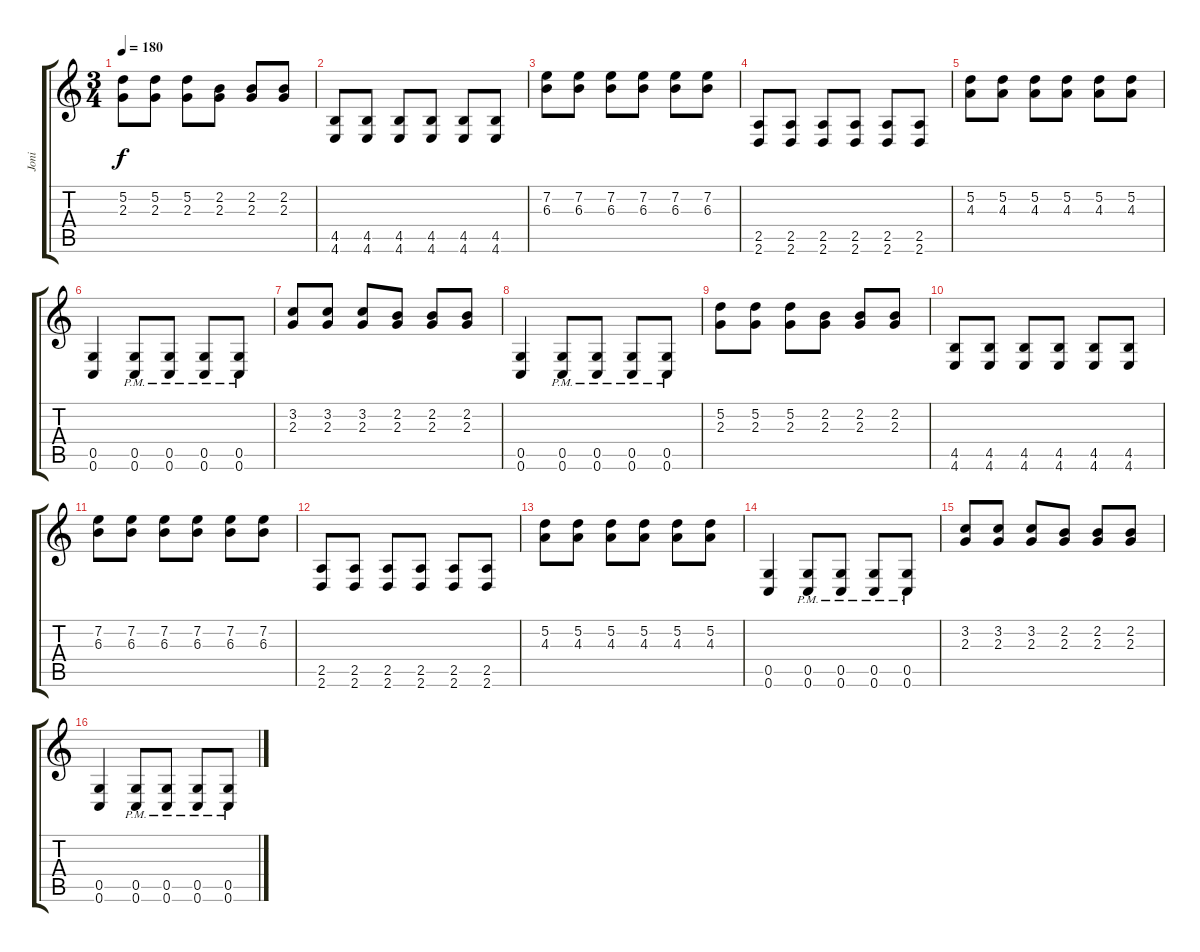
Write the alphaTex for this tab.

\track ("Joni" "Joni") {instrument distortionguitar}
\staff {score tabs}
\tuning (D4 A3 F3 C3 G2 C2) {hide}
\ts (3 4)
\tempo 180
\clef g2
\ks c
(5.2 2.3).8{dy f} (5.2 2.3).8 (5.2 2.3).8 (2.2 2.3).8 (2.2 2.3).8 (2.2 2.3).8 |
(4.5 4.6).8 (4.5 4.6).8 (4.5 4.6).8 (4.5 4.6).8 (4.5 4.6).8 (4.5 4.6).8 |
(7.2 6.3).8 (7.2 6.3).8 (7.2 6.3).8 (7.2 6.3).8 (7.2 6.3).8 (7.2 6.3).8 |
(2.5 2.6).8 (2.5 2.6).8 (2.5 2.6).8 (2.5 2.6).8 (2.5 2.6).8 (2.5 2.6).8 |
(5.2 4.3).8 (5.2 4.3).8 (5.2 4.3).8 (5.2 4.3).8 (5.2 4.3).8 (5.2 4.3).8 |
(0.5 0.6).4 (0.5 0.6{pm}).8 (0.5 0.6{pm}).8 (0.5 0.6{pm}).8 (0.5 0.6{pm}).8 |
(3.2 2.3).8 (3.2 2.3).8 (3.2 2.3).8 (2.2 2.3).8 (2.2 2.3).8 (2.2 2.3).8 |
(0.5 0.6).4 (0.5{pm} 0.6{pm}).8 (0.5{pm} 0.6{pm}).8 (0.5{pm} 0.6{pm}).8 (0.5{pm} 0.6{pm}).8 |
(5.2 2.3).8 (5.2 2.3).8 (5.2 2.3).8 (2.2 2.3).8 (2.2 2.3).8 (2.2 2.3).8 |
(4.5 4.6).8 (4.5 4.6).8 (4.5 4.6).8 (4.5 4.6).8 (4.5 4.6).8 (4.5 4.6).8 |
(7.2 6.3).8 (7.2 6.3).8 (7.2 6.3).8 (7.2 6.3).8 (7.2 6.3).8 (7.2 6.3).8 |
(2.5 2.6).8 (2.5 2.6).8 (2.5 2.6).8 (2.5 2.6).8 (2.5 2.6).8 (2.5 2.6).8 |
(5.2 4.3).8 (5.2 4.3).8 (5.2 4.3).8 (5.2 4.3).8 (5.2 4.3).8 (5.2 4.3).8 |
(0.5 0.6).4 (0.5 0.6{pm}).8 (0.5 0.6{pm}).8 (0.5 0.6{pm}).8 (0.5 0.6{pm}).8 |
(3.2 2.3).8 (3.2 2.3).8 (3.2 2.3).8 (2.2 2.3).8 (2.2 2.3).8 (2.2 2.3).8 |
(0.5 0.6).4 (0.5{pm} 0.6{pm}).8 (0.5{pm} 0.6{pm}).8 (0.5{pm} 0.6{pm}).8 (0.5{pm} 0.6{pm}).8
